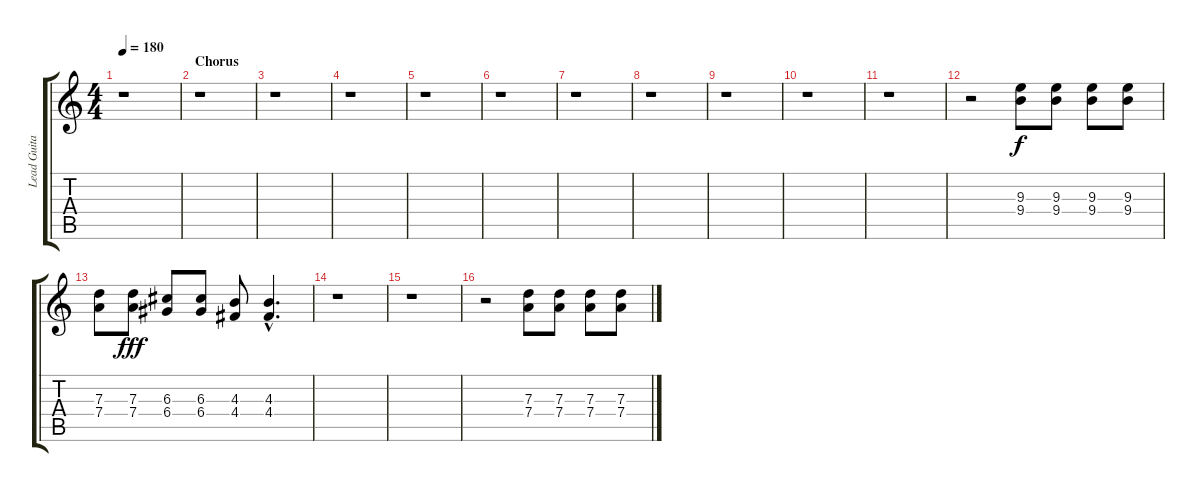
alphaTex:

\track ("Lead Guitar" "Lead Guita") {instrument overdrivenguitar}
\staff {score tabs}
\tuning (E4 B3 G3 D3 A2 E2) {hide}
\ts (4 4)
\tempo 180
\clef g2
\ks c
r.1{dy fff} |
\section ("" "Chorus")
r.1 |
r.1 |
r.1 |
r.1 |
r.1 |
r.1 |
r.1 |
r.1 |
r.1 |
r.1 |
r.2 (9.3 9.4).8{dy f} (9.3 9.4).8 (9.3 9.4).8 (9.3 9.4).8 |
(7.3 7.4).8 (7.3 7.4).8{dy fff} (6.3 6.4).8 (6.3 6.4).8 (4.3 4.4).8 (4.3{hac} 4.4{hac}).4{d} |
r.1 |
r.1 |
r.2 (7.3 7.4).8 (7.3 7.4).8 (7.3 7.4).8 (7.3 7.4).8
